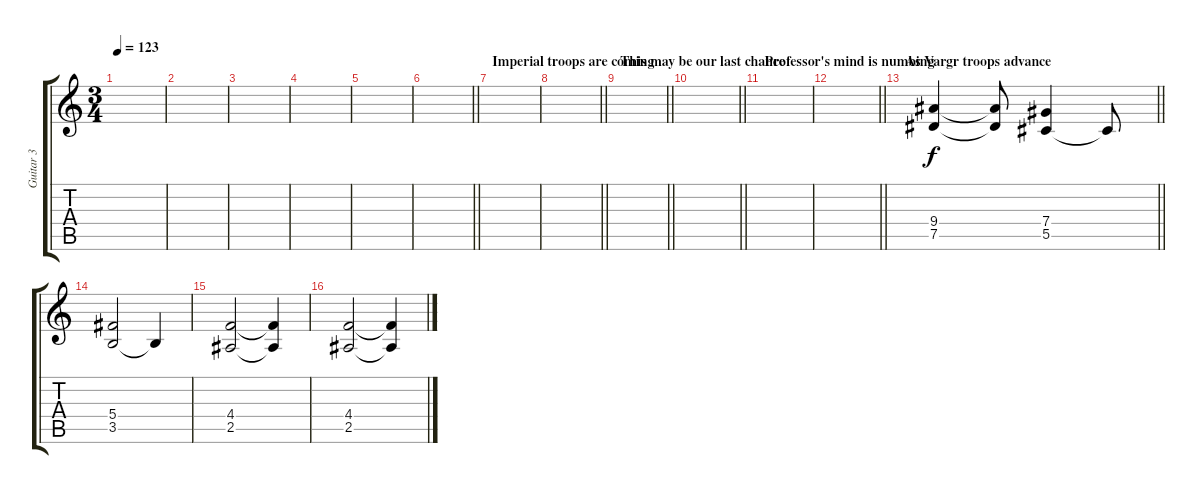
\track ("Guitar 3" "Guitar 3") {instrument overdrivenguitar}
\staff {score tabs}
\tuning (Eb4 Bb3 Gb3 Db3 Ab2 Eb2) {hide}
\ts (3 4)
\tempo 123
\clef g2
\ks c
|
|
|
|
|
\barLineRight lightlight
|
\section ("" "Imperial troops are coming")
|
\barLineRight lightlight
|
\section ("" "This may be our last chance")
\barLineRight lightlight
|
\barLineRight lightlight
|
\section ("" "Professor's mind is numbing")
|
\barLineRight lightlight
|
\section ("" "As Vargr troops advance")
\barLineRight lightlight
(9.4 7.5).4 (9.4{t} 7.5{t}).8 (7.4 5.5).4 5.5{t}.8 |
(5.4 3.5).2 3.5{t}.4 |
(4.4 2.5).2 (4.4{t} 2.5{t}).4 |
(4.4 2.5).2 (4.4{t} 2.5{t}).4
